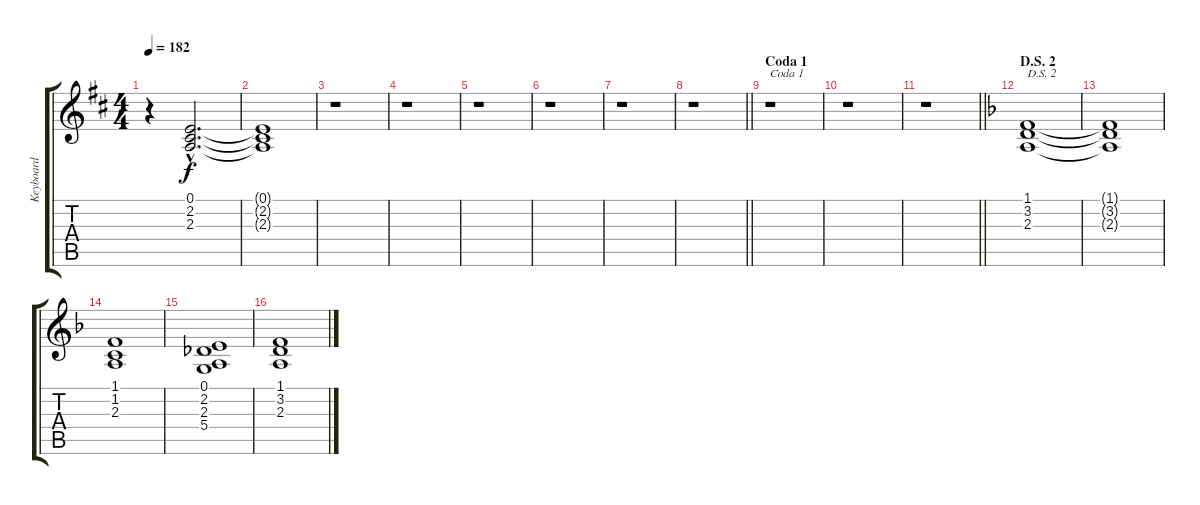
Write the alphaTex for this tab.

\track ("Keyboard" "Keyboard") {instrument synthstrings2}
\staff {score tabs}
\tuning (E4 B3 G3 D3 A2 E2) {hide}
\ts (4 4)
\tempo 182
\clef g2
\ks d
r.4{dy f} (0.1{hac} 2.2{hac} 2.3{hac}).2{d} |
(0.1{t} 2.2{t} 2.3{t}).1 |
r.1 |
r.1 |
r.1 |
r.1 |
r.1 |
\barLineRight lightlight
r.1 |
\section ("" "Coda 1")
r.1{txt "Coda 1"} |
r.1 |
\barLineRight lightlight
r.1 |
\section ("" "D.S. 2")
\ks f
(1.1 3.2 2.3).1{txt "D.S. 2"} |
(1.1{t} 3.2{t} 2.3{t}).1 |
(1.1 1.2 2.3).1 |
(0.1 2.2 2.3 5.4).1 |
(1.1 3.2 2.3).1
